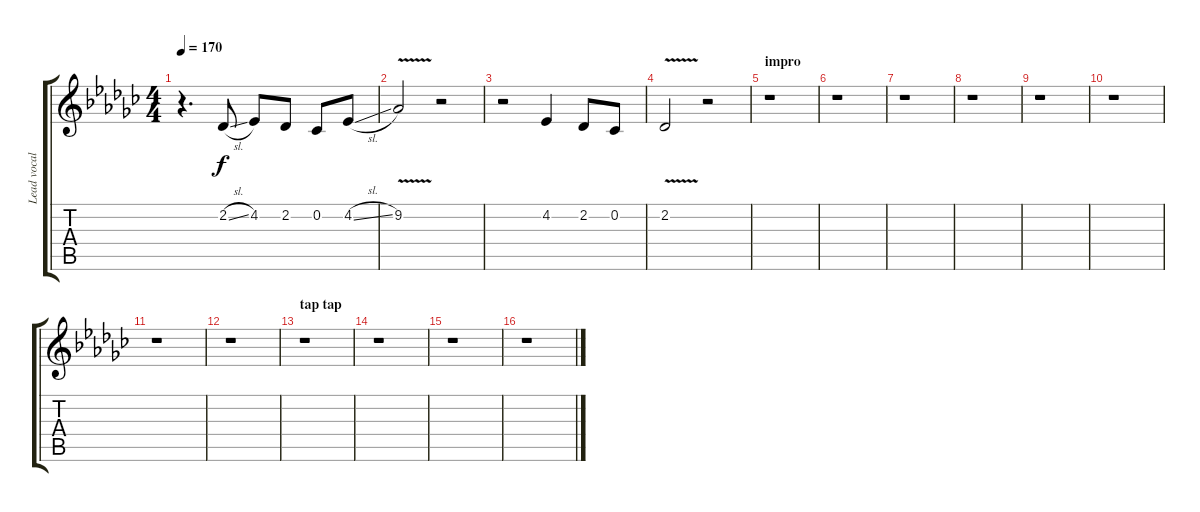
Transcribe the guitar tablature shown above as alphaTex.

\track ("Lead vocals" "Lead vocal") {instrument tangoaccordion}
\staff {score tabs}
\tuning (E4 B3 G3 D3 A2 E2) {hide}
\ts (4 4)
\tempo 170
\clef g2
\ks ebminor
r.4{d dy f} 2.2{sl}.8 4.2.8 2.2.8 0.2.8 4.2{sl}.8 |
9.2{v}.2 r.2 |
r.2 4.2.4 2.2.8 0.2.8 |
2.2{v}.2 r.2 |
\section ("" "impro")
r.1 |
r.1 |
r.1 |
r.1 |
r.1 |
r.1 |
r.1 |
r.1 |
\section ("" "tap tap")
r.1 |
r.1 |
r.1 |
r.1
